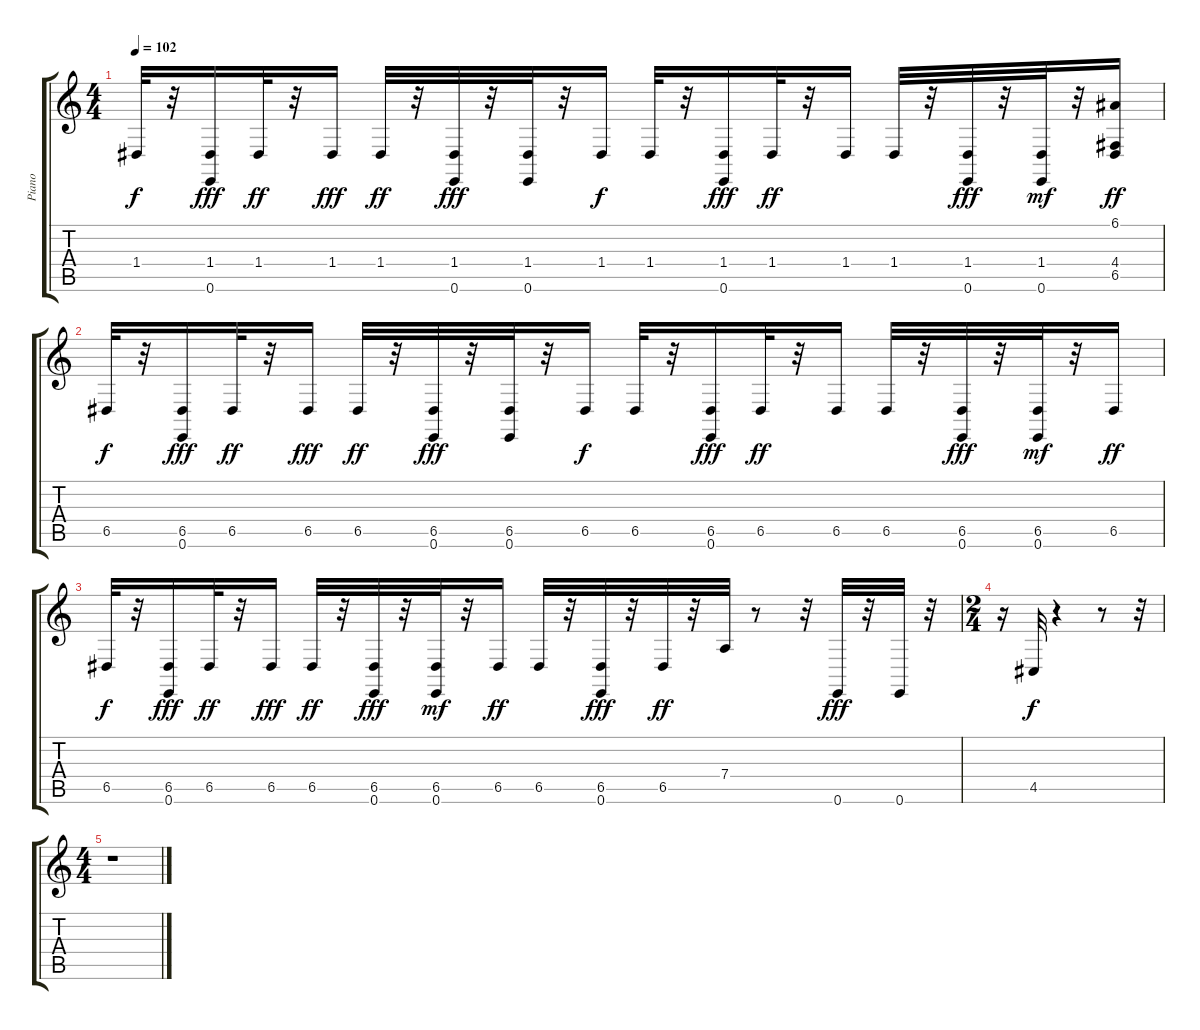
\track ("Piano" "Piano") {instrument acousticgrandpiano}
\staff {score tabs}
\tuning (E4 B3 G3 D3 A2 E2) {hide}
\ts (4 4)
\tempo 102
\clef g2
\ks c
1.4.32{dy f} r.32 (1.4 0.6).16{dy fff} 1.4.32{dy ff} r.32 1.4.16{dy fff} 1.4.32{dy ff} r.32 (1.4 0.6).32{dy fff} r.32 (1.4 0.6).32 r.32 1.4.16{dy f} 1.4.32 r.32 (1.4 0.6).16{dy fff} 1.4.32{dy ff} r.32 1.4.16 1.4.32 r.32 (1.4 0.6).32{dy fff} r.32 (1.4 0.6).32{dy mf} r.32 (6.1 4.4 6.5).16{dy ff} |
6.5.32{dy f} r.32 (6.5 0.6).16{dy fff} 6.5.32{dy ff} r.32 6.5.16{dy fff} 6.5.32{dy ff} r.32 (6.5 0.6).32{dy fff} r.32 (6.5 0.6).32 r.32 6.5.16{dy f} 6.5.32 r.32 (6.5 0.6).16{dy fff} 6.5.32{dy ff} r.32 6.5.16 6.5.32 r.32 (6.5 0.6).32{dy fff} r.32 (6.5 0.6).32{dy mf} r.32 6.5.16{dy ff} |
6.5.32{dy f} r.32 (6.5 0.6).16{dy fff} 6.5.32{dy ff} r.32 6.5.16{dy fff} 6.5.32{dy ff} r.32 (6.5 0.6).32{dy fff} r.32 (6.5 0.6).32{dy mf} r.32 6.5.16{dy ff} 6.5.32 r.32 (6.5 0.6).32{dy fff} r.32 6.5.32{dy ff} r.32 7.4.32 r.8 r.32 0.6.32{dy fff} r.32 0.6.32 r.32 |
\ts (2 4)
r.16 4.5.32{dy f} r.4 r.8 r.32 |
\ts (4 4)
r.1
